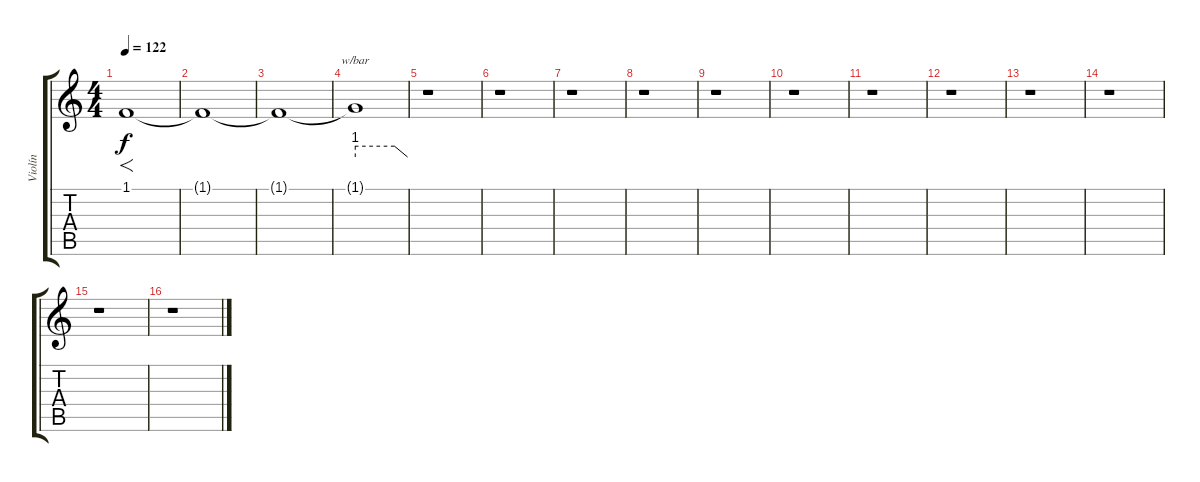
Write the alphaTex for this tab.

\track ("Violín" "Violín") {instrument violin}
\staff {score tabs}
\tuning (E4 B3 G3 D3 A2 E2) {hide}
\ts (4 4)
\tempo 122
\clef g2
\ks c
1.1.1{f dy f} |
1.1{t}.1 |
1.1{t}.1 |
1.1{t}.1{tbe (custom default 0 4 45 4 60 0)} |
r.1 |
r.1 |
r.1 |
r.1 |
r.1 |
r.1 |
r.1 |
r.1 |
r.1 |
r.1 |
r.1 |
r.1
